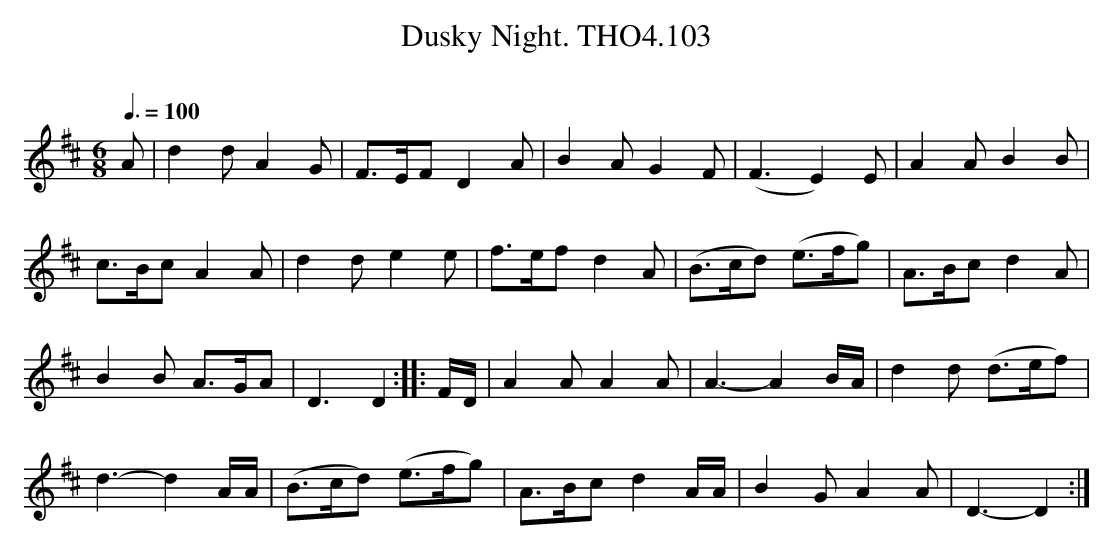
X:1
T:Dusky Night. THO4.103
O:
M:6/8
L:1/8
Q:3/8=100
K:D
A|d2 d A2 G|F>EF D2 A|B2 A G2 F|(F3 E2) E|A2 A B2 B|
c>Bc A2 A|d2 d e2 e|f>ef d2 A|(B>cd) (e>fg)|A>Bc d2 A|
B2 B A>GA|D3 D2::F/D/|A2 A A2 A|A3-A2 B/A/|d2 d (d>ef)|
d3-d2 A/A/|(B>cd) (e>fg)|A>Bc d2 A/A/|B2 G A2 A|D3-D2:|
